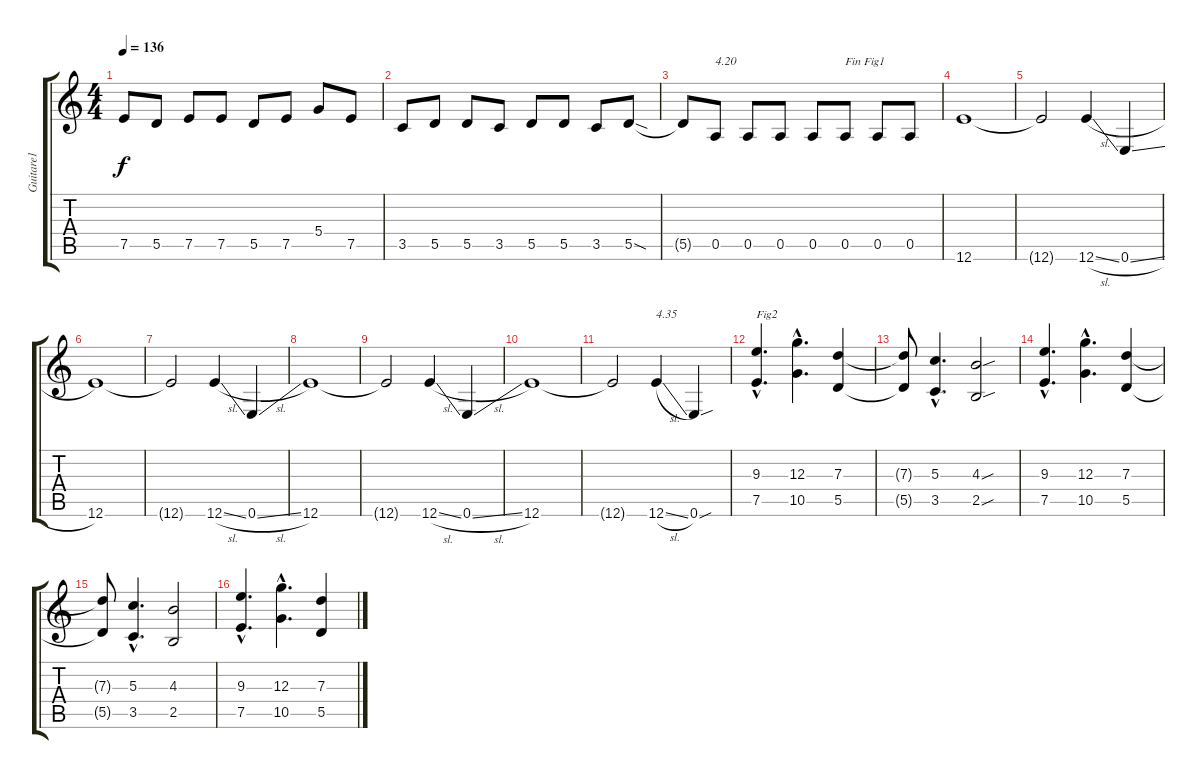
\track ("Guitare1" "Guitare1") {instrument overdrivenguitar}
\staff {score tabs}
\tuning (E4 B3 G3 D3 A2 E2) {hide}
\ts (4 4)
\tempo 136
\clef g2
\ks c
7.5.8{dy f} 5.5.8 7.5.8 7.5.8 5.5.8 7.5.8 5.4.8 7.5.8 |
3.5.8 5.5.8 5.5.8 3.5.8 5.5.8 5.5.8 3.5.8 5.5{sod}.8 |
5.5{t}.8 0.5.8{txt "4.20"} 0.5.8 0.5.8 0.5.8 0.5.8{txt "Fin Fig1"} 0.5.8 0.5.8 |
12.6.1 |
12.6{t}.2 12.6{sl}.4 0.6{sl}.4 |
12.6.1 |
12.6{t}.2 12.6{sl}.4 0.6{sl}.4 |
12.6.1 |
12.6{t}.2 12.6{sl}.4 0.6{sl}.4 |
12.6.1 |
12.6{t}.2 12.6{sl}.4{txt "4.35"} 0.6{sou}.4 |
(9.3{hac} 7.5{hac}).4{d txt "Fig2"} (12.3{hac} 10.5{hac}).4{d} (7.3 5.5).4 |
(7.3{t} 5.5{t}).8 (5.3{hac} 3.5{hac}).4{d} (4.3{sou} 2.5{sou}).2 |
(9.3{hac} 7.5{hac}).4{d} (12.3{hac} 10.5{hac}).4{d} (7.3 5.5).4 |
(7.3{t} 5.5{t}).8 (5.3{hac} 3.5{hac}).4{d} (4.3 2.5).2 |
(9.3{hac} 7.5{hac}).4{d} (12.3{hac} 10.5{hac}).4{d} (7.3 5.5).4
